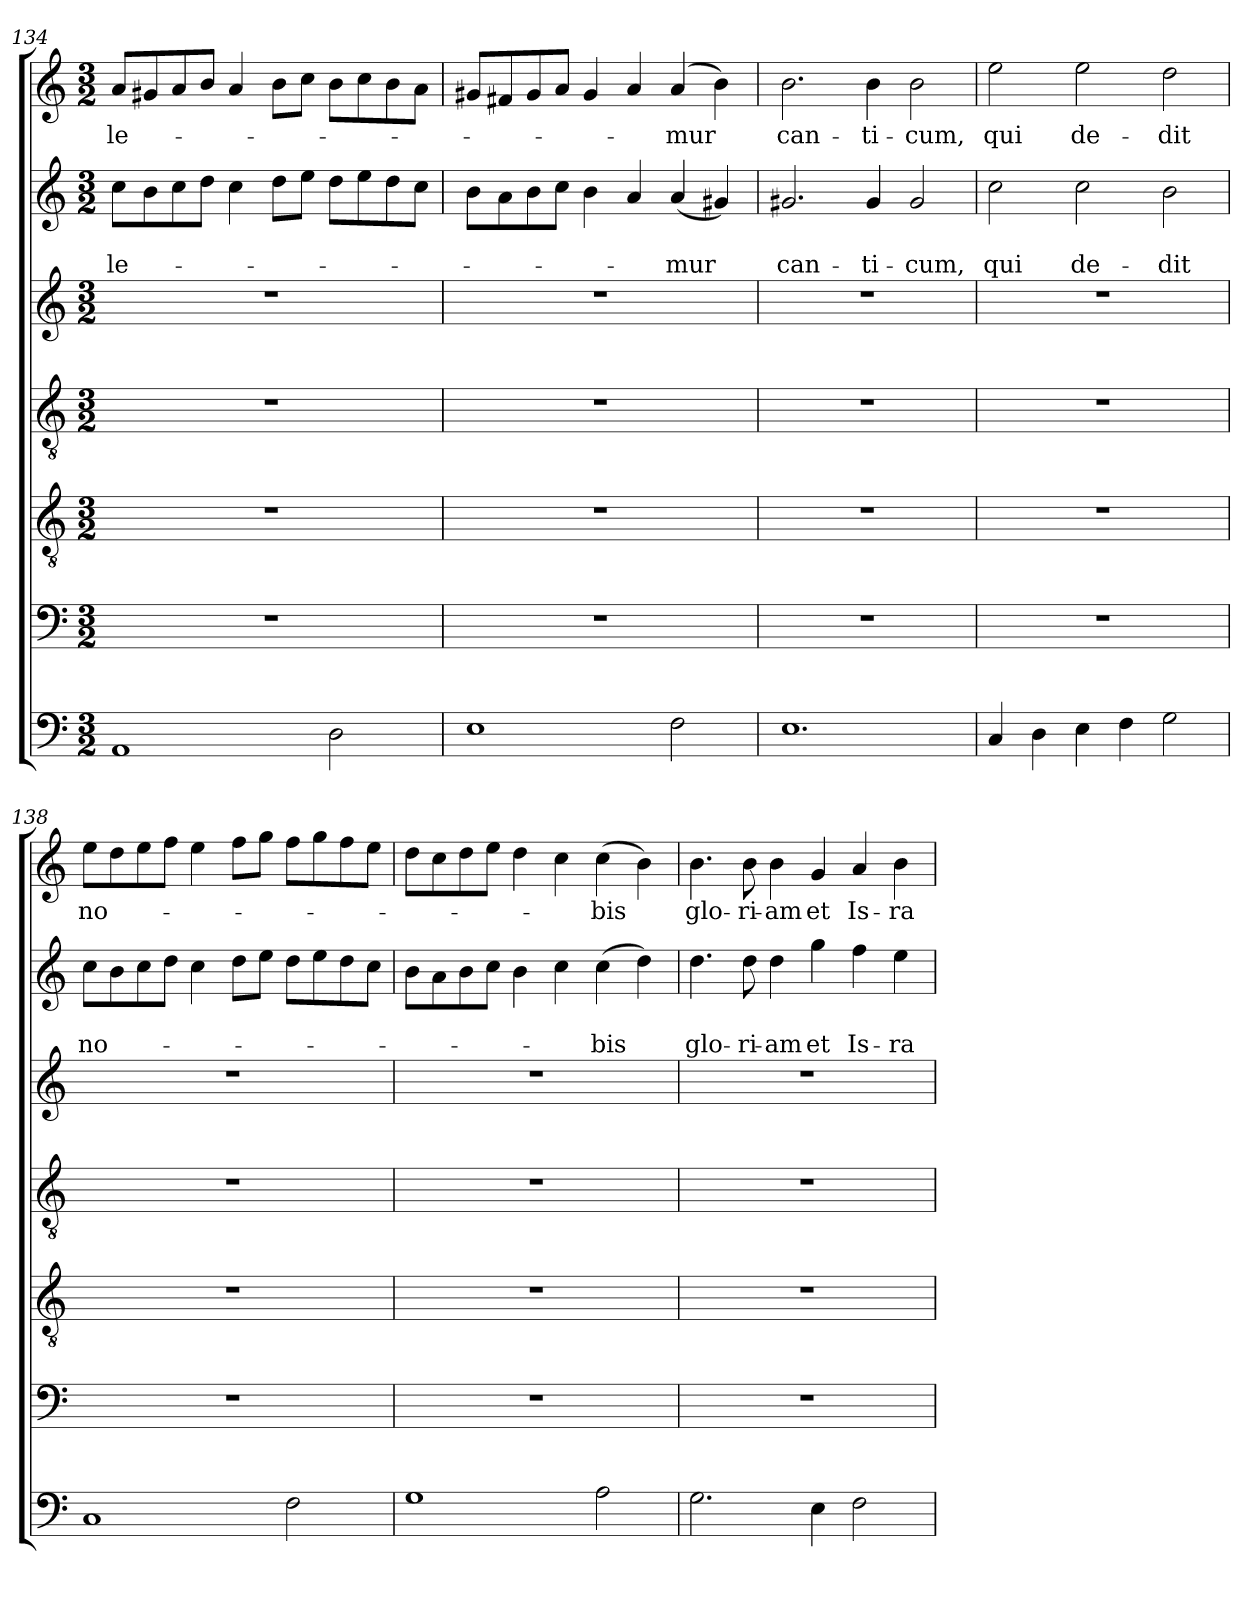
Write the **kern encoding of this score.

**kern	**kern	**kern	**kern	**kern	**kern	**text	**text	**kern	**text
*part7	*part6	*part5	*part4	*part3	*part2	*part2	*part2	*part1	*part1
*staff7	*staff6	*staff5	*staff4	*staff3	*staff2	*staff2	*staff2	*staff1	*staff1
*clefF4	*clefF4	*clefGv2	*clefGv2	*clefG2	*clefG2	*	*	*clefG2	*
*	*ITrd8c14	*	*	*	*	*	*	*	*
*k[]	*k[]	*k[]	*k[]	*k[]	*k[]	*	*	*k[]	*
*C:	*C:	*C:	*C:	*C:	*C:	*	*	*C:	*
*M3/2	*M3/2	*M3/2	*M3/2	*M3/2	*M3/2	*	*	*M3/2	*
=134	=134	=134	=134	=134	=134	=134	=134	=134	=134
!	!	!	!	!	!	!	!LO:LY:b	!	!LO:LY:b
1AA	1.r	1.r	1.r	1.r	8cc\L	.	-le-	8a/L	-le-
.	.	.	.	.	8b\	.	.	8g#X/	.
.	.	.	.	.	8cc\	.	.	8a/	.
.	.	.	.	.	8dd\J	.	.	8b/J	.
.	.	.	.	.	4cc\	.	.	4a/	.
.	.	.	.	.	8dd\L	.	.	8b\L	.
.	.	.	.	.	8ee\J	.	.	8cc\J	.
2D\	.	.	.	.	8dd\L	.	.	8b\L	.
.	.	.	.	.	8ee\	.	.	8cc\	.
.	.	.	.	.	8dd\	.	.	8b\	.
.	.	.	.	.	8cc\J	.	.	8a\J	.
=135	=135	=135	=135	=135	=135	=135	=135	=135	=135
1E	1.r	1.r	1.r	1.r	8b\L	.	.	8g#X/L	.
.	.	.	.	.	8a\	.	.	8f#X/	.
.	.	.	.	.	8b\	.	.	8g#/	.
.	.	.	.	.	8cc\J	.	.	8a/J	.
.	.	.	.	.	4b\	.	.	4g#/	.
.	.	.	.	.	4a/	.	.	4a/	.
!	!	!	!	!	!	!	!LO:LY:b	!	!LO:LY:b
2F\	.	.	.	.	(<4a/	.	-mur	(4a/	-mur
.	.	.	.	.	4g#X/)	.	.	4b\)	.
=136	=136	=136	=136	=136	=136	=136	=136	=136	=136
!	!	!	!	!	!	!	!LO:LY:b	!	!LO:LY:b
1.E	1.r	1.r	1.r	1.r	2.g#X/	.	can-	2.b\	can-
!	!	!	!	!	!	!	!LO:LY:b	!	!LO:LY:b
.	.	.	.	.	4g#/	.	-ti-	4b\	-ti-
!	!	!	!	!	!	!	!LO:LY:b	!	!LO:LY:b
.	.	.	.	.	2g#/	.	-cum,	2b\	-cum,
=137	=137	=137	=137	=137	=137	=137	=137	=137	=137
!	!	!	!	!	!	!	!LO:LY:b	!	!LO:LY:b
4C/	1.r	1.r	1.r	1.r	2cc\	.	qui	2ee\	qui
4D\	.	.	.	.	.	.	.	.	.
!	!	!	!	!	!	!	!LO:LY:b	!	!LO:LY:b
4E\	.	.	.	.	2cc\	.	de-	2ee\	de-
4F\	.	.	.	.	.	.	.	.	.
!	!	!	!	!	!	!	!LO:LY:b	!	!LO:LY:b
2G\	.	.	.	.	2b\	.	-dit	2dd\	-dit
!!LO:LB:g=z
=138	=138	=138	=138	=138	=138	=138	=138	=138	=138
!	!	!	!	!	!	!	!LO:LY:b	!	!LO:LY:b
1C	1.r	1.r	1.r	1.r	8cc\L	.	no-	8ee\L	no-
.	.	.	.	.	8b\	.	.	8dd\	.
.	.	.	.	.	8cc\	.	.	8ee\	.
.	.	.	.	.	8dd\J	.	.	8ff\J	.
.	.	.	.	.	4cc\	.	.	4ee\	.
.	.	.	.	.	8dd\L	.	.	8ff\L	.
.	.	.	.	.	8ee\J	.	.	8gg\J	.
2F\	.	.	.	.	8dd\L	.	.	8ff\L	.
.	.	.	.	.	8ee\	.	.	8gg\	.
.	.	.	.	.	8dd\	.	.	8ff\	.
.	.	.	.	.	8cc\J	.	.	8ee\J	.
=139	=139	=139	=139	=139	=139	=139	=139	=139	=139
1G	1.r	1.r	1.r	1.r	8b\L	.	.	8dd\L	.
.	.	.	.	.	8a\	.	.	8cc\	.
.	.	.	.	.	8b\	.	.	8dd\	.
.	.	.	.	.	8cc\J	.	.	8ee\J	.
.	.	.	.	.	4b\	.	.	4dd\	.
.	.	.	.	.	4cc\	.	.	4cc\	.
!	!	!	!	!	!	!	!LO:LY:b	!	!LO:LY:b
2A\	.	.	.	.	(>4cc\	.	-bis	(>4cc\	-bis
.	.	.	.	.	4dd\)	.	.	4b\)	.
=140	=140	=140	=140	=140	=140	=140	=140	=140	=140
!	!	!	!	!	!	!	!LO:LY:b	!	!LO:LY:b
2.G\	1.r	1.r	1.r	1.r	4.dd\	.	glo-	4.b\	glo-
!	!	!	!	!	!	!	!LO:LY:b	!	!LO:LY:b
.	.	.	.	.	8dd\	.	-ri-	8b\	-ri-
!	!	!	!	!	!	!	!LO:LY:b	!	!LO:LY:b
.	.	.	.	.	4dd\	.	-am	4b\	-am
!	!	!	!	!	!	!	!LO:LY:b	!	!LO:LY:b
4E\	.	.	.	.	4gg\	.	et	4g/	et
!	!	!	!	!	!	!	!LO:LY:b	!	!LO:LY:b
2F\	.	.	.	.	4ff\	.	Is-	4a/	Is-
!	!	!	!	!	!	!	!LO:LY:b	!	!LO:LY:b
.	.	.	.	.	4ee\	.	-ra-	4b\	-ra-
=	=	=	=	=	=	=	=	=	=
*-	*-	*-	*-	*-	*-	*-	*-	*-	*-
